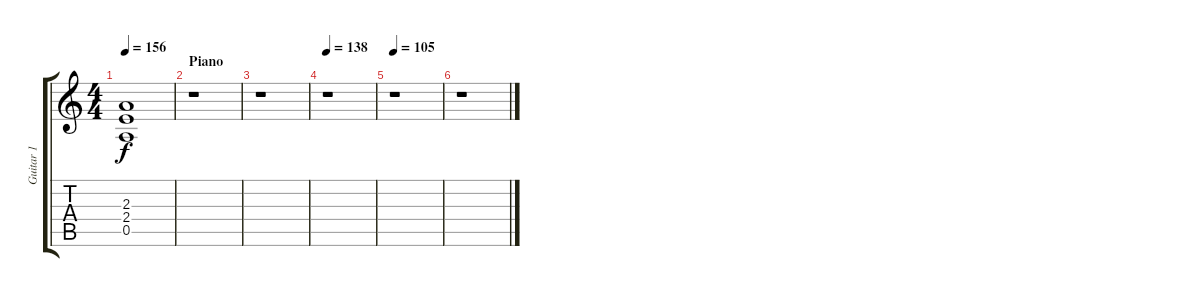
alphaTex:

\track ("Guitar 1" "Guitar 1") {instrument distortionguitar}
\staff {score tabs}
\tuning (E4 B3 G3 D3 A2 E2) {hide}
\ts (4 4)
\tempo 156
\clef g2
\ks c
(2.3{t} 2.4{t} 0.5{t}).1{dy f} |
\section ("" "Piano")
r.1 |
r.1 |
\tempo 138
r.1 |
\tempo 86
\tempo 105
r.1 |
r.1
